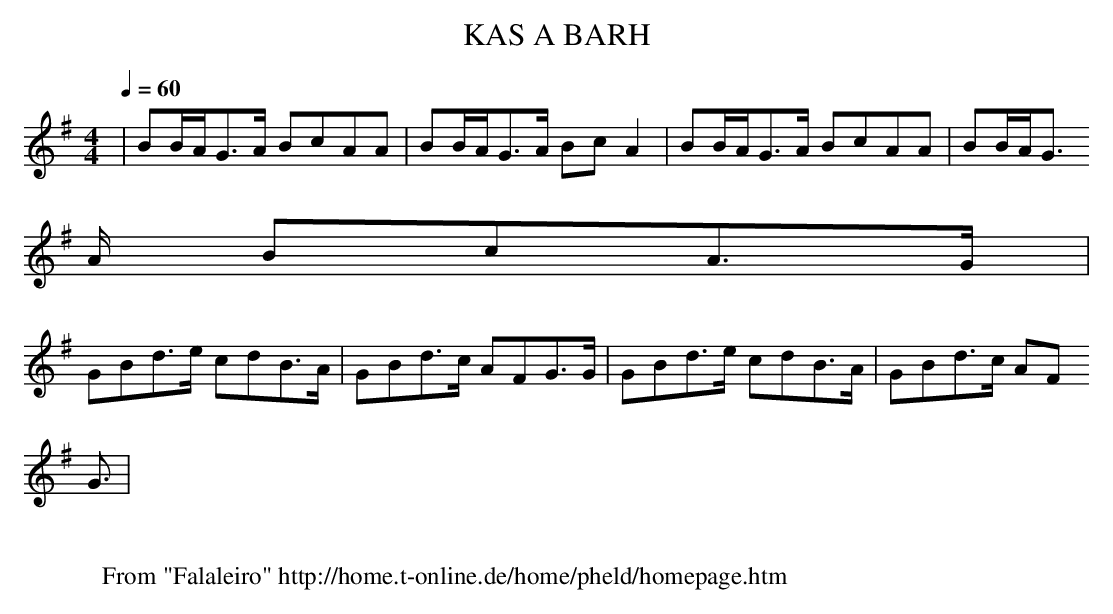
X:1
T:KAS A BARH
M:4/4
L:1/8
Q:1/4=60
K:G
|BB/2A/2G3/2A/2 BcAA|BB/2A/2G3/2A/2 BcA2|BB/2A/2G3/2A/2 BcAA|BB/2A/2G3/2
A/2 BcA3/2G/2|
GBd3/2e/2 cdB3/2A/2|GBd3/2c/2 AFG3/2G/2|GBd3/2e/2 cdB3/2A/2|GBd3/2c/2 AF
G3/2|
W:
W: From "Falaleiro" http://home.t-online.de/home/pheld/homepage.htm
